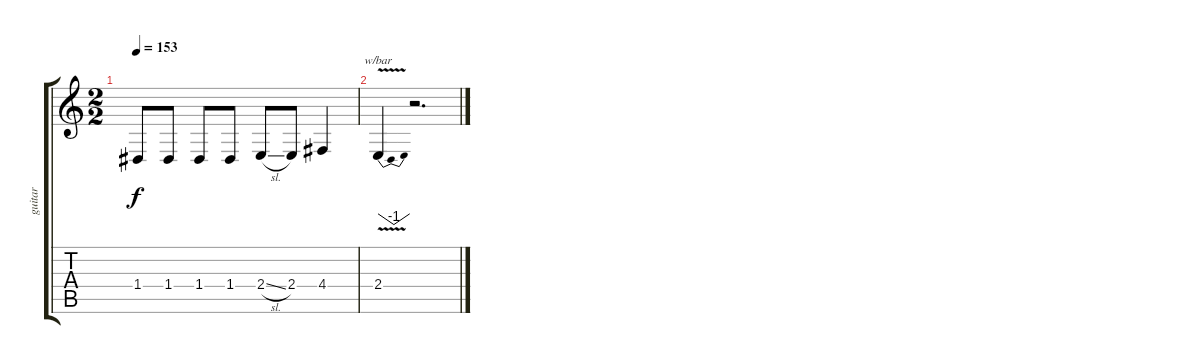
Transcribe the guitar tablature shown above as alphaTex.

\track ("guitar" "guitar") {instrument clarinet}
\staff {score tabs}
\tuning (E4 B3 G3 D3 A2 E2) {hide}
\ts (2 2)
\tempo 153
\clef g2
\ks c
1.4.8{dy f} 1.4.8 1.4.8 1.4.8 2.4{sl}.8 2.4.8 4.4.4 |
2.4{v}.4{tbe (dip default 0 0 30 -4 60 0)} r.2{d}
